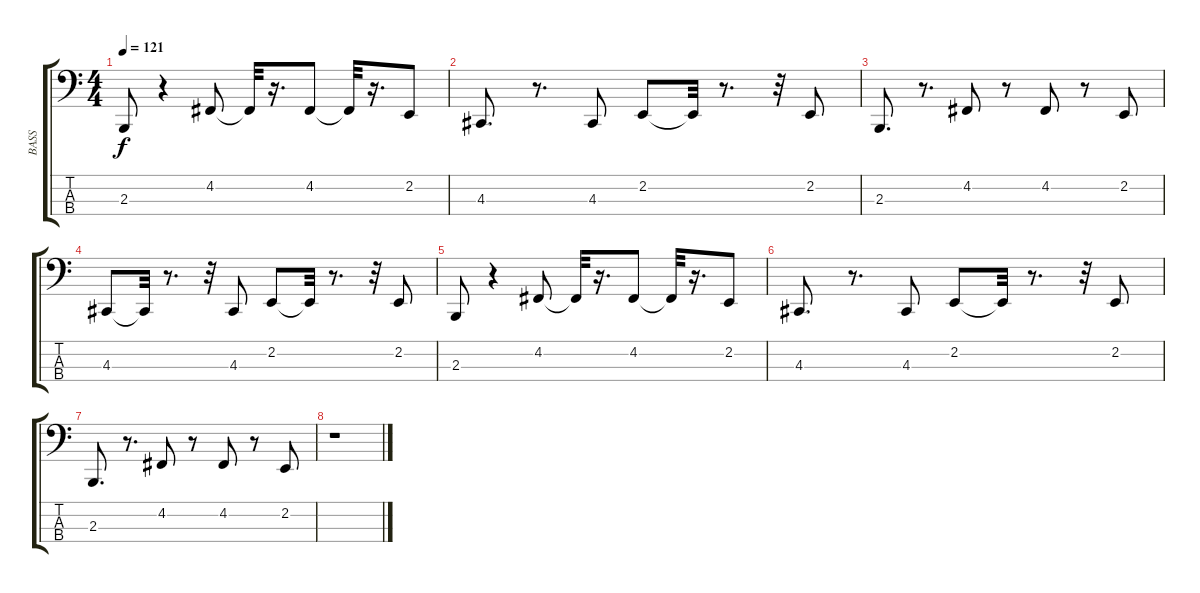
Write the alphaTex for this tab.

\track ("BASS" "BASS") {instrument lead8bassandlead}
\staff {score tabs}
\tuning (G2 D2 A1 E1) {hide}
\ts (4 4)
\tempo 121
\clef f4
\ks c
2.3.8{dy f} r.4 4.2.8 4.2{t}.32 r.16{d} 4.2.8 4.2{t}.32 r.16{d} 2.2.8 |
4.3.8{d} r.8{d} 4.3.8 2.2.8 2.2{t}.32 r.8{d} r.32 2.2.8 |
2.3.8{d} r.8{d} 4.2.8 r.8 4.2.8 r.8 2.2.8 |
4.3.8 4.3{t}.32 r.8{d} r.32 4.3.8 2.2.8 2.2{t}.32 r.8{d} r.32 2.2.8 |
2.3.8 r.4 4.2.8 4.2{t}.32 r.16{d} 4.2.8 4.2{t}.32 r.16{d} 2.2.8 |
4.3.8{d} r.8{d} 4.3.8 2.2.8 2.2{t}.32 r.8{d} r.32 2.2.8 |
2.3.8{d} r.8{d} 4.2.8 r.8 4.2.8 r.8 2.2.8 |
r.1
